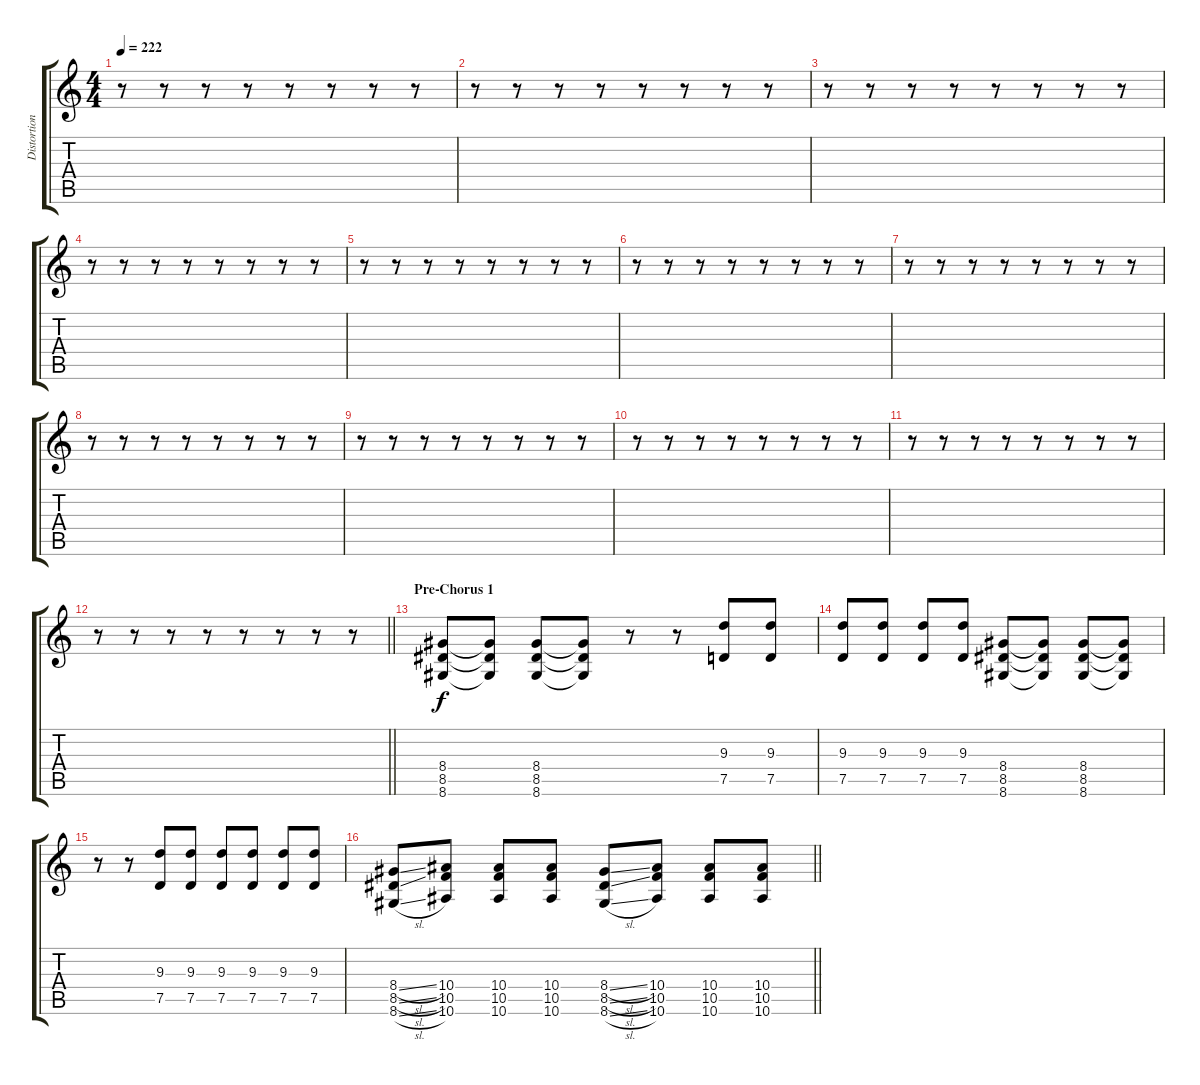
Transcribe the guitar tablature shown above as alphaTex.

\track ("Distortion 1" "Distortion") {instrument distortionguitar}
\staff {score tabs}
\tuning (D4 A3 F3 C3 G2 C2) {hide}
\ts (4 4)
\tempo 222
\clef g2
\ks c
r.8{dy f} r.8 r.8 r.8 r.8 r.8 r.8 r.8 |
r.8 r.8 r.8 r.8 r.8 r.8 r.8 r.8 |
r.8 r.8 r.8 r.8 r.8 r.8 r.8 r.8 |
r.8 r.8 r.8 r.8 r.8 r.8 r.8 r.8 |
r.8 r.8 r.8 r.8 r.8 r.8 r.8 r.8 |
r.8 r.8 r.8 r.8 r.8 r.8 r.8 r.8 |
r.8 r.8 r.8 r.8 r.8 r.8 r.8 r.8 |
r.8 r.8 r.8 r.8 r.8 r.8 r.8 r.8 |
r.8 r.8 r.8 r.8 r.8 r.8 r.8 r.8 |
r.8 r.8 r.8 r.8 r.8 r.8 r.8 r.8 |
r.8 r.8 r.8 r.8 r.8 r.8 r.8 r.8 |
\barLineRight lightlight
r.8 r.8 r.8 r.8 r.8 r.8 r.8 r.8 |
\section ("" "Pre-Chorus 1")
(8.4 8.5 8.6).8 (8.4{t} 8.5{t} 8.6{t}).8 (8.4 8.5 8.6).8 (8.4{t} 8.5{t} 8.6{t}).8 r.8 r.8 (9.3 7.5).8 (9.3 7.5).8 |
(9.3 7.5).8 (9.3 7.5).8 (9.3 7.5).8 (9.3 7.5).8 (8.4 8.5 8.6).8 (8.4{t} 8.5{t} 8.6{t}).8 (8.4 8.5 8.6).8 (8.4{t} 8.5{t} 8.6{t}).8 |
r.8 r.8 (9.3 7.5).8 (9.3 7.5).8 (9.3 7.5).8 (9.3 7.5).8 (9.3 7.5).8 (9.3 7.5).8 |
\barLineRight lightlight
(8.4{sl} 8.5{sl} 8.6{sl}).8 (10.4 10.5 10.6).8 (10.4 10.5 10.6).8 (10.4 10.5 10.6).8 (8.4{sl} 8.5{sl} 8.6{sl}).8 (10.4 10.5 10.6).8 (10.4 10.5 10.6).8 (10.4 10.5 10.6).8
